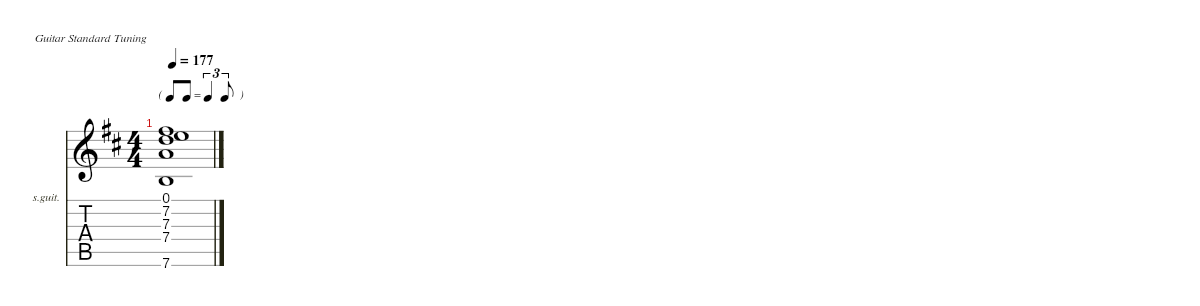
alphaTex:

\hideDynamics
\bracketExtendMode nobrackets
\firstSystemTrackNameOrientation horizontal
\otherSystemsTrackNameOrientation horizontal
\track ("档捻坷墨" "s.guit.") {instrument acousticguitarsteel}
\staff {score tabs}
\tuning (E4 B3 G3 D3 A2 E2)
\ts (4 4)
\tf triplet8th
\tempo 177
\clef g2
\ks bminor
(0.1{t acc forcenatural} 7.2{t acc #} 7.3{t acc forcenatural} 7.4{t acc forcenatural} 7.6{t acc forcenatural}).1{dy f}
